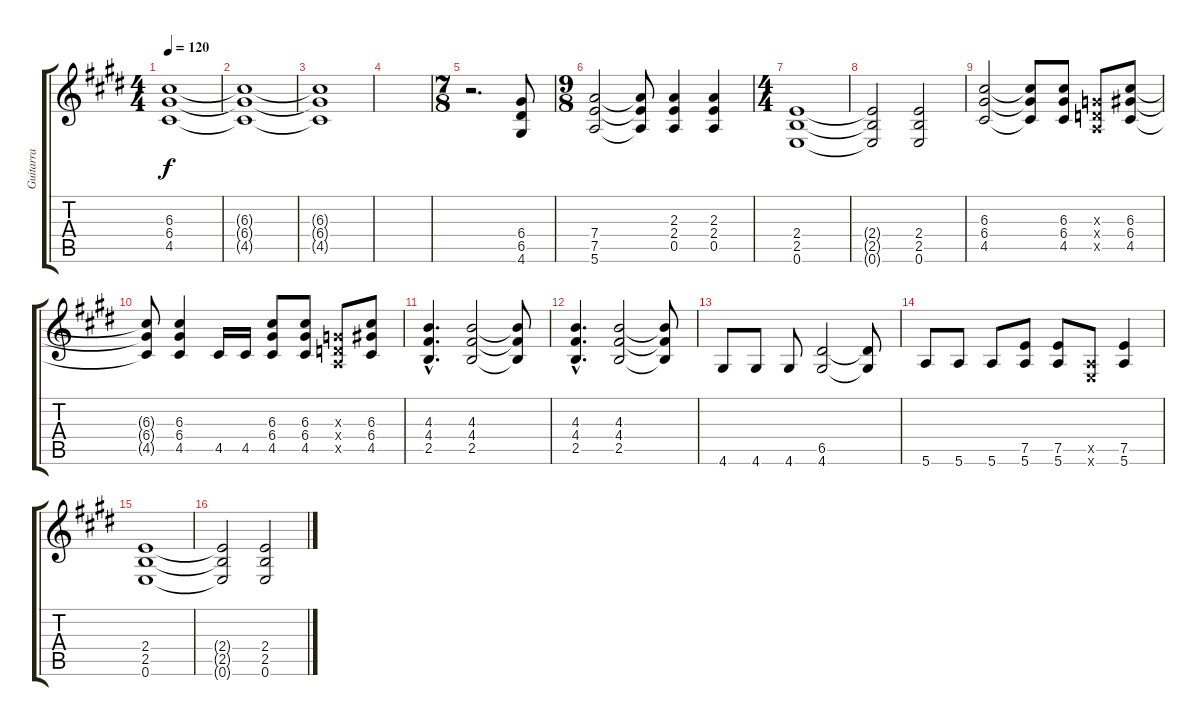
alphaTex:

\track ("Guitarra" "Guitarra") {instrument distortionguitar}
\staff {score tabs}
\tuning (E4 B3 G3 D3 A2 E2) {hide}
\ts (4 4)
\tempo 120
\clef g2
\ks e
(6.3{t} 6.4{t} 4.5{t}).1{dy f} |
(6.3{t} 6.4{t} 4.5{t}).1 |
(6.3{t} 6.4{t} 4.5{t}).1 |
|
\ts (7 8)
r.2{d} (6.4 6.5 4.6).8{volume 13 instrument distortionguitar} |
\ts (9 8)
(7.4 7.5 5.6).2 (7.4{t} 7.5{t} 5.6{t}).8 (2.3 2.4 0.5).4 (2.3 2.4 0.5).4 |
\ts (4 4)
(2.4 2.5 0.6).1{volume 13 instrument distortionguitar} |
(2.4{t} 2.5{t} 0.6{t}).2 (2.4 2.5 0.6).2 |
(6.3 6.4 4.5).2 (6.3{t} 6.4{t} 4.5{t}).8 (6.3 6.4 4.5).8 (0.3{x} 0.4{x} 0.5{x}).8 (6.3 6.4 4.5).8 |
(6.3{t} 6.4{t} 4.5{t}).8 (6.3 6.4 4.5).4 4.5.16 4.5.16 (6.3 6.4 4.5).8 (6.3 6.4 4.5).8 (0.3{x} 0.4{x} 0.5{x}).8 (6.3 6.4 4.5).8 |
(4.3{hac} 4.4{hac} 2.5{hac}).4{d} (4.3 4.4 2.5).2 (4.3{t} 4.4{t} 2.5{t}).8 |
(4.3{hac} 4.4{hac} 2.5{hac}).4{d} (4.3 4.4 2.5).2 (4.3{t} 4.4{t} 2.5{t}).8 |
4.6.8 4.6.8 4.6.8 (6.5 4.6).2 (6.5{t} 4.6{t}).8 |
5.6.8 5.6.8 5.6.8 (7.5 5.6).8 (7.5 5.6).8 (0.5{x} 0.6{x}).8 (7.5 5.6).4 |
(2.4 2.5 0.6).1{instrument distortionguitar} |
(2.4{t} 2.5{t} 0.6{t}).2 (2.4 2.5 0.6).2
